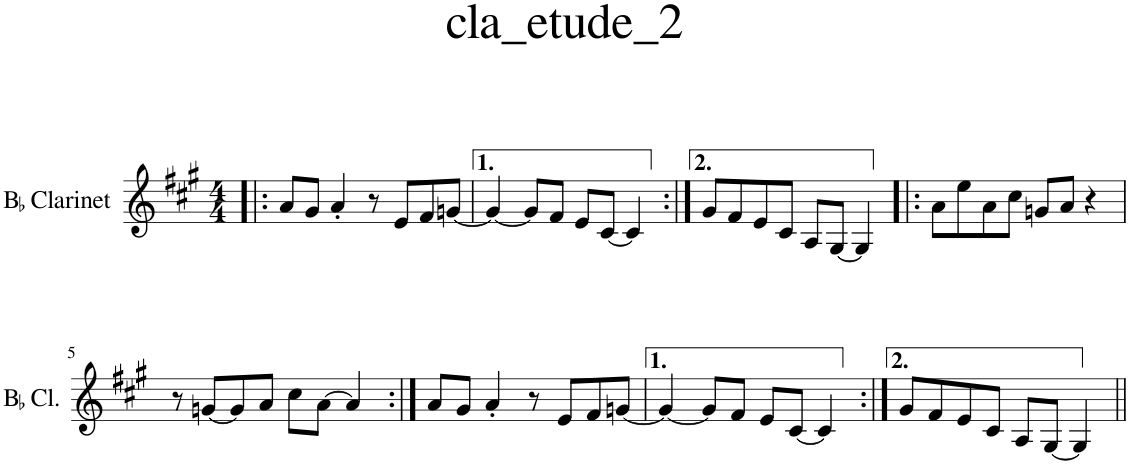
**kern
*part1
*staff1
*I"BaccidentalFlat Clarinet
*I'BaccidentalFlat Cl.
*clefG2
*Trd1c2
*k[f#c#g#]
*M4/4
=1!|:
8a/L
8g#/J
4a'/
8r
8e/L
8f#/
[8gn/J
=2
4g/_
8g/L]
8f#/J
8e/L
[8c#/J
4c#/]
=3:|!
8g#/L
8f#/
8e/
8c#/J
8A/L
[8G#/J
4G#/]
=4!|:
8a\L
8ee\
8a\
8cc#\J
8gn/L
8a/J
4r
!!LO:LB:g=z
=5
8r
[8gn/L
8g/]
8a/J
8cc#\L
[8a\J
4a/]
=6:|!
8a/L
8g#/J
4a'/
8r
8e/L
8f#/
[8gn/J
=7
4g/_
8g/L]
8f#/J
8e/L
[8c#/J
4c#/]
=8:|!
8g#/L
8f#/
8e/
8c#/J
8A/L
[8G#/J
4G#/]
=||
*-
